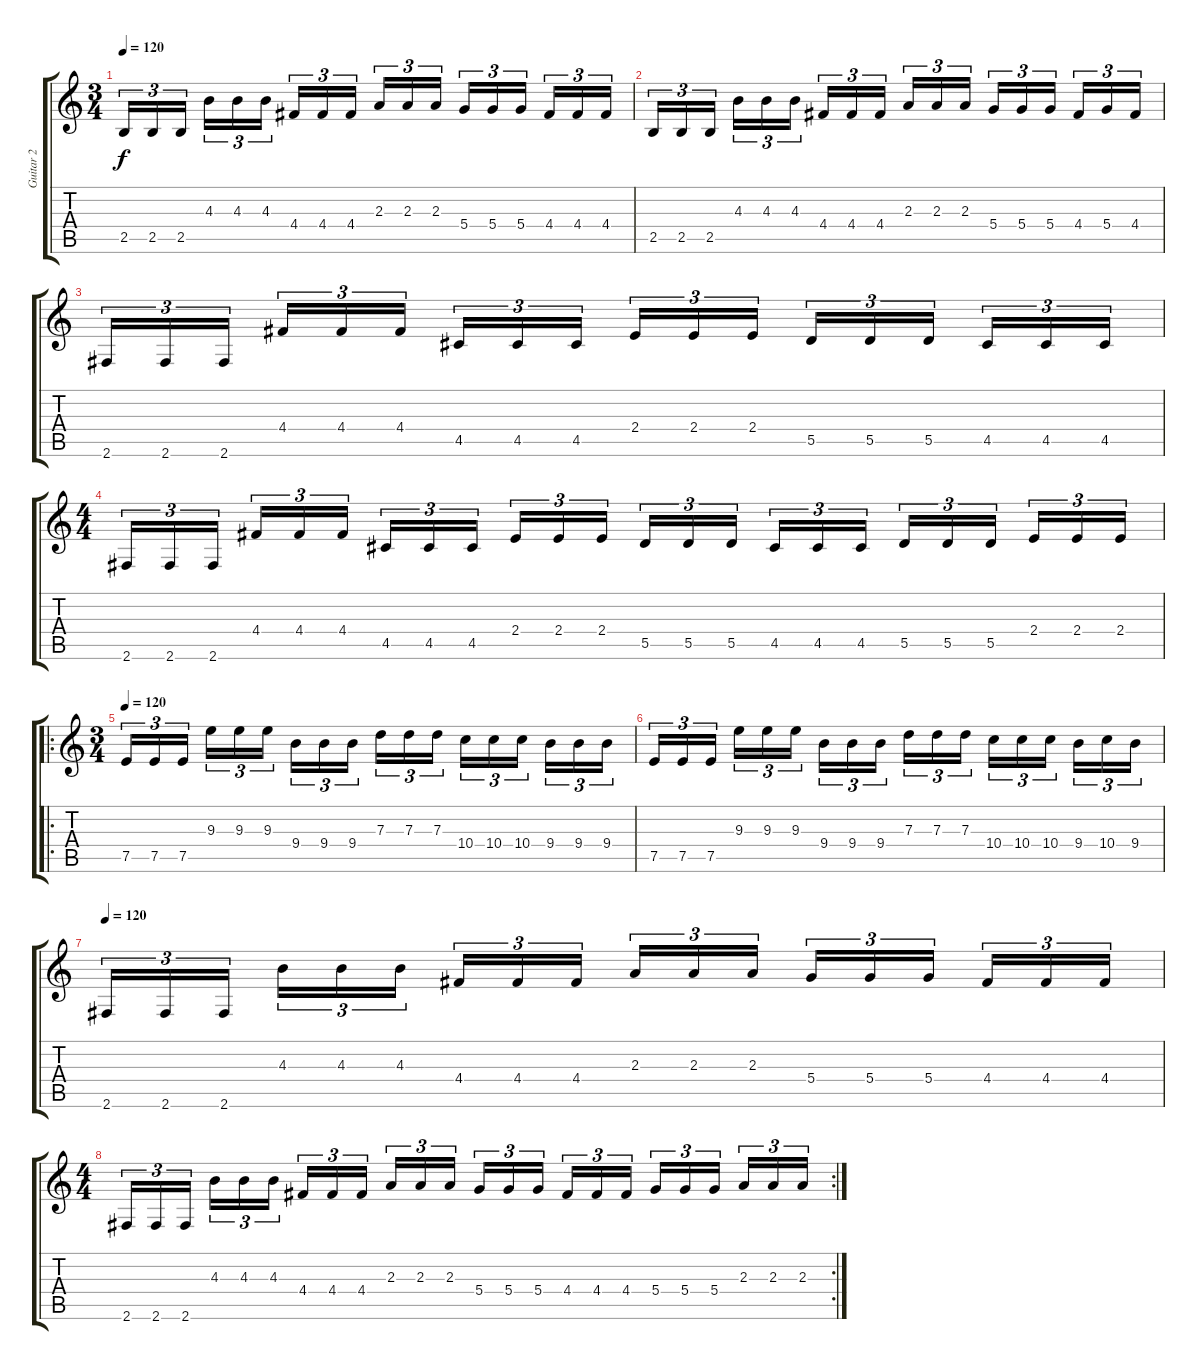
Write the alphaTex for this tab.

\track ("Guitar 2" "Guitar 2") {instrument distortionguitar}
\staff {score tabs}
\tuning (E4 B3 G3 D3 A2 E2) {hide}
\ts (3 4)
\tempo 120
\clef g2
\ks c
2.5.16{tu (3 2) dy f} 2.5.16{tu (3 2)} 2.5.16{tu (3 2)} 4.3.16{tu (3 2)} 4.3.16{tu (3 2)} 4.3.16{tu (3 2)} 4.4.16{tu (3 2)} 4.4.16{tu (3 2)} 4.4.16{tu (3 2)} 2.3.16{tu (3 2)} 2.3.16{tu (3 2)} 2.3.16{tu (3 2)} 5.4.16{tu (3 2)} 5.4.16{tu (3 2)} 5.4.16{tu (3 2)} 4.4.16{tu (3 2)} 4.4.16{tu (3 2)} 4.4.16{tu (3 2)} |
2.5.16{tu (3 2)} 2.5.16{tu (3 2)} 2.5.16{tu (3 2)} 4.3.16{tu (3 2)} 4.3.16{tu (3 2)} 4.3.16{tu (3 2)} 4.4.16{tu (3 2)} 4.4.16{tu (3 2)} 4.4.16{tu (3 2)} 2.3.16{tu (3 2)} 2.3.16{tu (3 2)} 2.3.16{tu (3 2)} 5.4.16{tu (3 2)} 5.4.16{tu (3 2)} 5.4.16{tu (3 2)} 4.4.16{tu (3 2)} 5.4.16{tu (3 2)} 4.4.16{tu (3 2)} |
2.6.16{tu (3 2)} 2.6.16{tu (3 2)} 2.6.16{tu (3 2)} 4.4.16{tu (3 2)} 4.4.16{tu (3 2)} 4.4.16{tu (3 2)} 4.5.16{tu (3 2)} 4.5.16{tu (3 2)} 4.5.16{tu (3 2)} 2.4.16{tu (3 2)} 2.4.16{tu (3 2)} 2.4.16{tu (3 2)} 5.5.16{tu (3 2)} 5.5.16{tu (3 2)} 5.5.16{tu (3 2)} 4.5.16{tu (3 2)} 4.5.16{tu (3 2)} 4.5.16{tu (3 2)} |
\ts (4 4)
2.6.16{tu (3 2)} 2.6.16{tu (3 2)} 2.6.16{tu (3 2)} 4.4.16{tu (3 2)} 4.4.16{tu (3 2)} 4.4.16{tu (3 2)} 4.5.16{tu (3 2)} 4.5.16{tu (3 2)} 4.5.16{tu (3 2)} 2.4.16{tu (3 2)} 2.4.16{tu (3 2)} 2.4.16{tu (3 2)} 5.5.16{tu (3 2)} 5.5.16{tu (3 2)} 5.5.16{tu (3 2)} 4.5.16{tu (3 2)} 4.5.16{tu (3 2)} 4.5.16{tu (3 2)} 5.5.16{tu (3 2)} 5.5.16{tu (3 2)} 5.5.16{tu (3 2)} 2.4.16{tu (3 2)} 2.4.16{tu (3 2)} 2.4.16{tu (3 2)} |
\ro
\ts (3 4)
\tempo 120
7.5.16{tu (3 2)} 7.5.16{tu (3 2)} 7.5.16{tu (3 2)} 9.3.16{tu (3 2)} 9.3.16{tu (3 2)} 9.3.16{tu (3 2)} 9.4.16{tu (3 2)} 9.4.16{tu (3 2)} 9.4.16{tu (3 2)} 7.3.16{tu (3 2)} 7.3.16{tu (3 2)} 7.3.16{tu (3 2)} 10.4.16{tu (3 2)} 10.4.16{tu (3 2)} 10.4.16{tu (3 2)} 9.4.16{tu (3 2)} 9.4.16{tu (3 2)} 9.4.16{tu (3 2)} |
7.5.16{tu (3 2)} 7.5.16{tu (3 2)} 7.5.16{tu (3 2)} 9.3.16{tu (3 2)} 9.3.16{tu (3 2)} 9.3.16{tu (3 2)} 9.4.16{tu (3 2)} 9.4.16{tu (3 2)} 9.4.16{tu (3 2)} 7.3.16{tu (3 2)} 7.3.16{tu (3 2)} 7.3.16{tu (3 2)} 10.4.16{tu (3 2)} 10.4.16{tu (3 2)} 10.4.16{tu (3 2)} 9.4.16{tu (3 2)} 10.4.16{tu (3 2)} 9.4.16{tu (3 2)} |
\tempo 120
2.6.16{tu (3 2)} 2.6.16{tu (3 2)} 2.6.16{tu (3 2)} 4.3.16{tu (3 2)} 4.3.16{tu (3 2)} 4.3.16{tu (3 2)} 4.4.16{tu (3 2)} 4.4.16{tu (3 2)} 4.4.16{tu (3 2)} 2.3.16{tu (3 2)} 2.3.16{tu (3 2)} 2.3.16{tu (3 2)} 5.4.16{tu (3 2)} 5.4.16{tu (3 2)} 5.4.16{tu (3 2)} 4.4.16{tu (3 2)} 4.4.16{tu (3 2)} 4.4.16{tu (3 2)} |
\rc 2
\ts (4 4)
2.6.16{tu (3 2)} 2.6.16{tu (3 2)} 2.6.16{tu (3 2)} 4.3.16{tu (3 2)} 4.3.16{tu (3 2)} 4.3.16{tu (3 2)} 4.4.16{tu (3 2)} 4.4.16{tu (3 2)} 4.4.16{tu (3 2)} 2.3.16{tu (3 2)} 2.3.16{tu (3 2)} 2.3.16{tu (3 2)} 5.4.16{tu (3 2)} 5.4.16{tu (3 2)} 5.4.16{tu (3 2)} 4.4.16{tu (3 2)} 4.4.16{tu (3 2)} 4.4.16{tu (3 2)} 5.4.16{tu (3 2)} 5.4.16{tu (3 2)} 5.4.16{tu (3 2)} 2.3.16{tu (3 2)} 2.3.16{tu (3 2)} 2.3.16{tu (3 2)}
